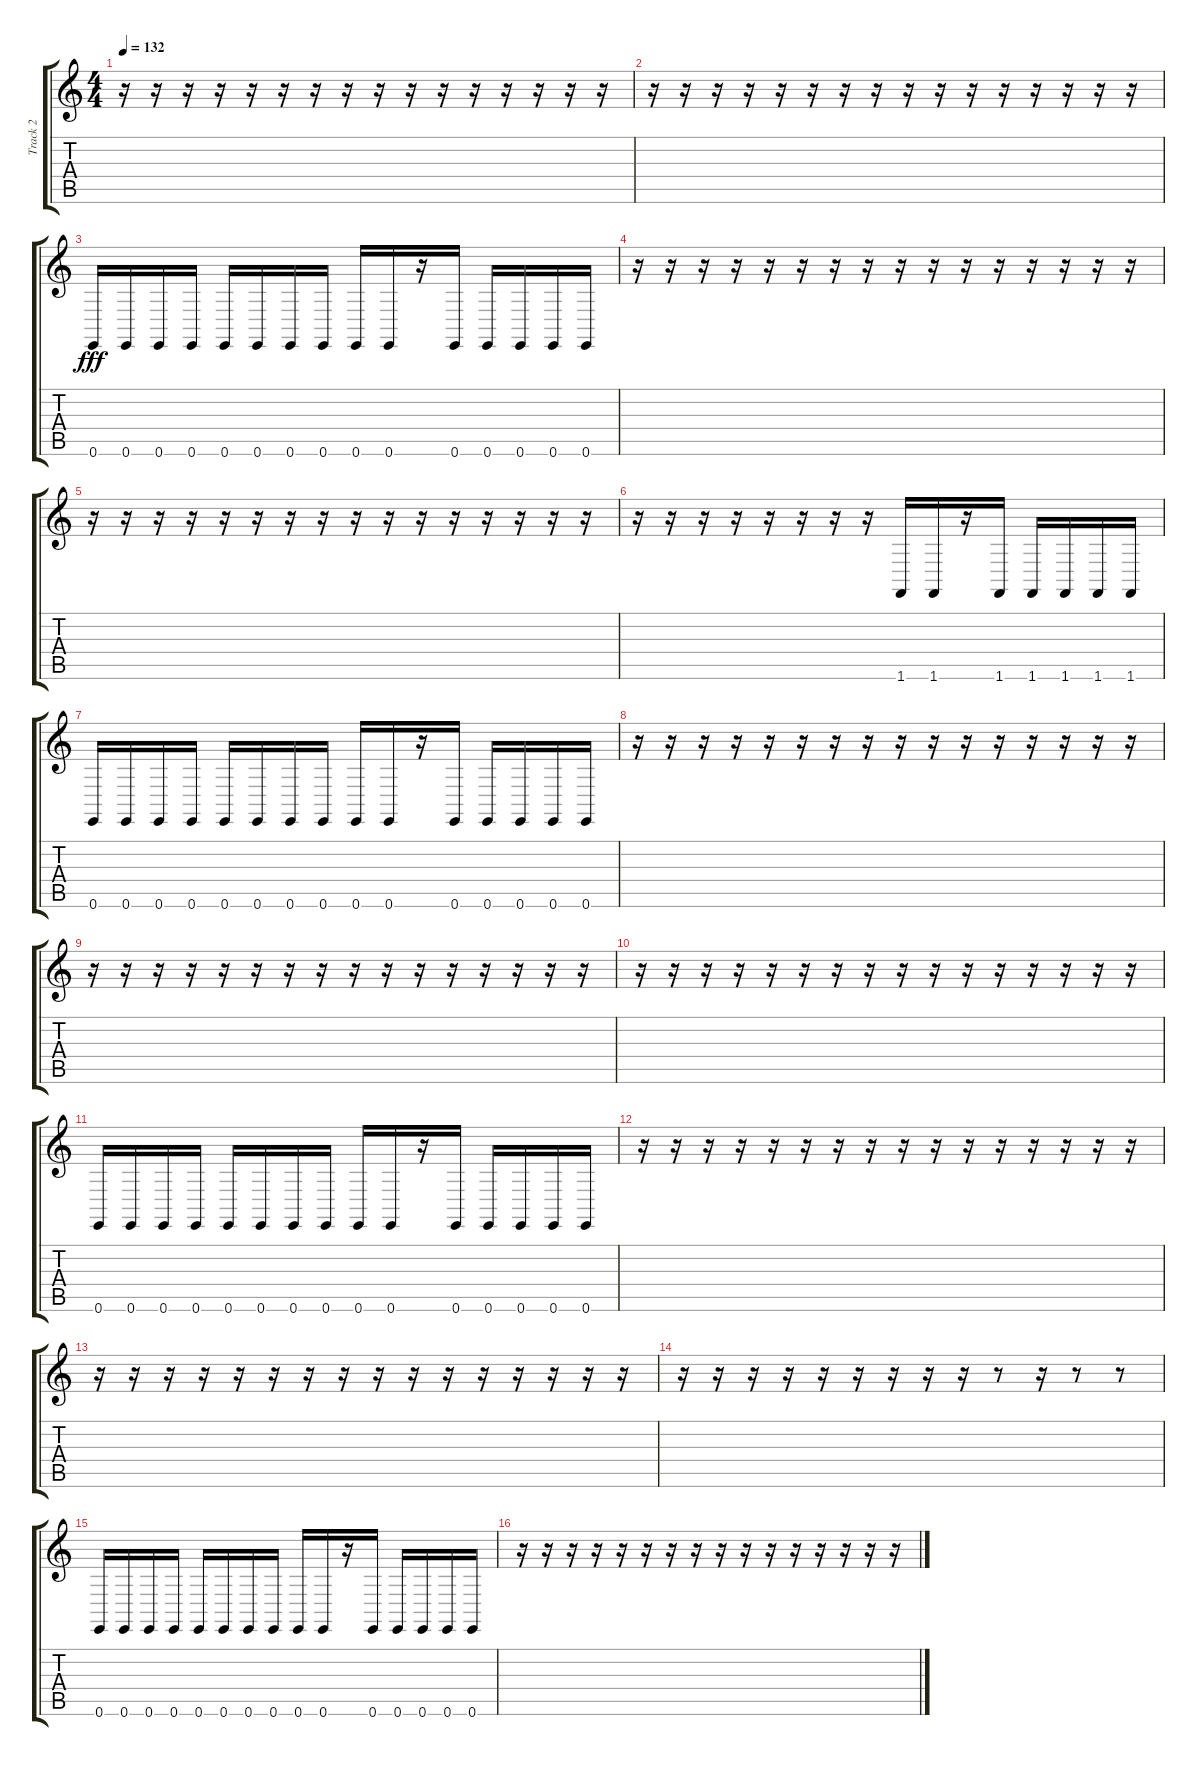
\track ("Track 2" "Track 2") {instrument brightacousticpiano}
\staff {score tabs}
\tuning (E4 B3 G3 D3 A2 E2) {hide}
\ts (4 4)
\tempo 132
\clef g2
\ks c
r.16{dy fff} r.16 r.16 r.16 r.16 r.16 r.16 r.16 r.16 r.16 r.16 r.16 r.16 r.16 r.16 r.16 |
r.16 r.16 r.16 r.16 r.16 r.16 r.16 r.16 r.16 r.16 r.16 r.16 r.16 r.16 r.16 r.16 |
0.6.16 0.6.16 0.6.16 0.6.16 0.6.16 0.6.16 0.6.16 0.6.16 0.6.16 0.6.16 r.16 0.6.16 0.6.16 0.6.16 0.6.16 0.6.16 |
r.16 r.16 r.16 r.16 r.16 r.16 r.16 r.16 r.16 r.16 r.16 r.16 r.16 r.16 r.16 r.16 |
r.16 r.16 r.16 r.16 r.16 r.16 r.16 r.16 r.16 r.16 r.16 r.16 r.16 r.16 r.16 r.16 |
r.16 r.16 r.16 r.16 r.16 r.16 r.16 r.16 1.6.16 1.6.16 r.16 1.6.16 1.6.16 1.6.16 1.6.16 1.6.16 |
0.6.16 0.6.16 0.6.16 0.6.16 0.6.16 0.6.16 0.6.16 0.6.16 0.6.16 0.6.16 r.16 0.6.16 0.6.16 0.6.16 0.6.16 0.6.16 |
r.16 r.16 r.16 r.16 r.16 r.16 r.16 r.16 r.16 r.16 r.16 r.16 r.16 r.16 r.16 r.16 |
r.16 r.16 r.16 r.16 r.16 r.16 r.16 r.16 r.16 r.16 r.16 r.16 r.16 r.16 r.16 r.16 |
r.16 r.16 r.16 r.16 r.16 r.16 r.16 r.16 r.16 r.16 r.16 r.16 r.16 r.16 r.16 r.16 |
0.6.16 0.6.16 0.6.16 0.6.16 0.6.16 0.6.16 0.6.16 0.6.16 0.6.16 0.6.16 r.16 0.6.16 0.6.16 0.6.16 0.6.16 0.6.16 |
r.16 r.16 r.16 r.16 r.16 r.16 r.16 r.16 r.16 r.16 r.16 r.16 r.16 r.16 r.16 r.16 |
r.16 r.16 r.16 r.16 r.16 r.16 r.16 r.16 r.16 r.16 r.16 r.16 r.16 r.16 r.16 r.16 |
r.16 r.16 r.16 r.16 r.16 r.16 r.16 r.16 r.16 r.8 r.16 r.8 r.8 |
0.6.16 0.6.16 0.6.16 0.6.16 0.6.16 0.6.16 0.6.16 0.6.16 0.6.16 0.6.16 r.16 0.6.16 0.6.16 0.6.16 0.6.16 0.6.16 |
r.16 r.16 r.16 r.16 r.16 r.16 r.16 r.16 r.16 r.16 r.16 r.16 r.16 r.16 r.16 r.16
